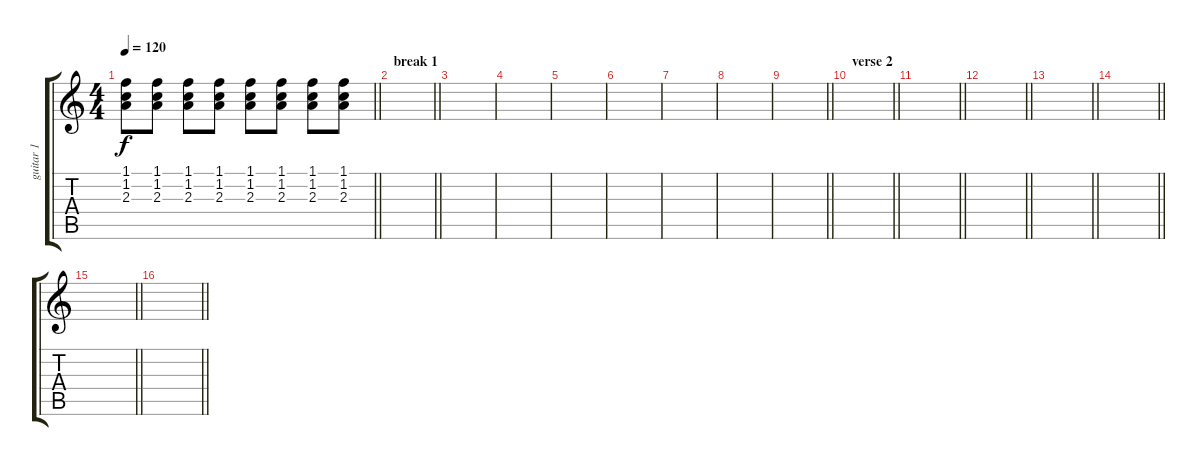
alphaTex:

\track ("guitar 1" "guitar 1") {instrument overdrivenguitar}
\staff {score tabs}
\tuning (E4 B3 G3 D3 A2 E2) {hide}
\ts (4 4)
\tempo 120
\clef g2
\barLineRight lightlight
\ks c
(1.1 1.2 2.3).8{dy f} (1.1 1.2 2.3).8 (1.1 1.2 2.3).8 (1.1 1.2 2.3).8 (1.1 1.2 2.3).8 (1.1 1.2 2.3).8 (1.1 1.2 2.3).8 (1.1 1.2 2.3).8 |
\section ("" "break 1")
\barLineRight lightlight
|
|
|
|
|
|
|
\barLineRight lightlight
|
\section ("" "verse 2")
\barLineRight lightlight
|
\barLineRight lightlight
|
\barLineRight lightlight
|
\barLineRight lightlight
|
\barLineRight lightlight
|
\barLineRight lightlight
|
\barLineRight lightlight
